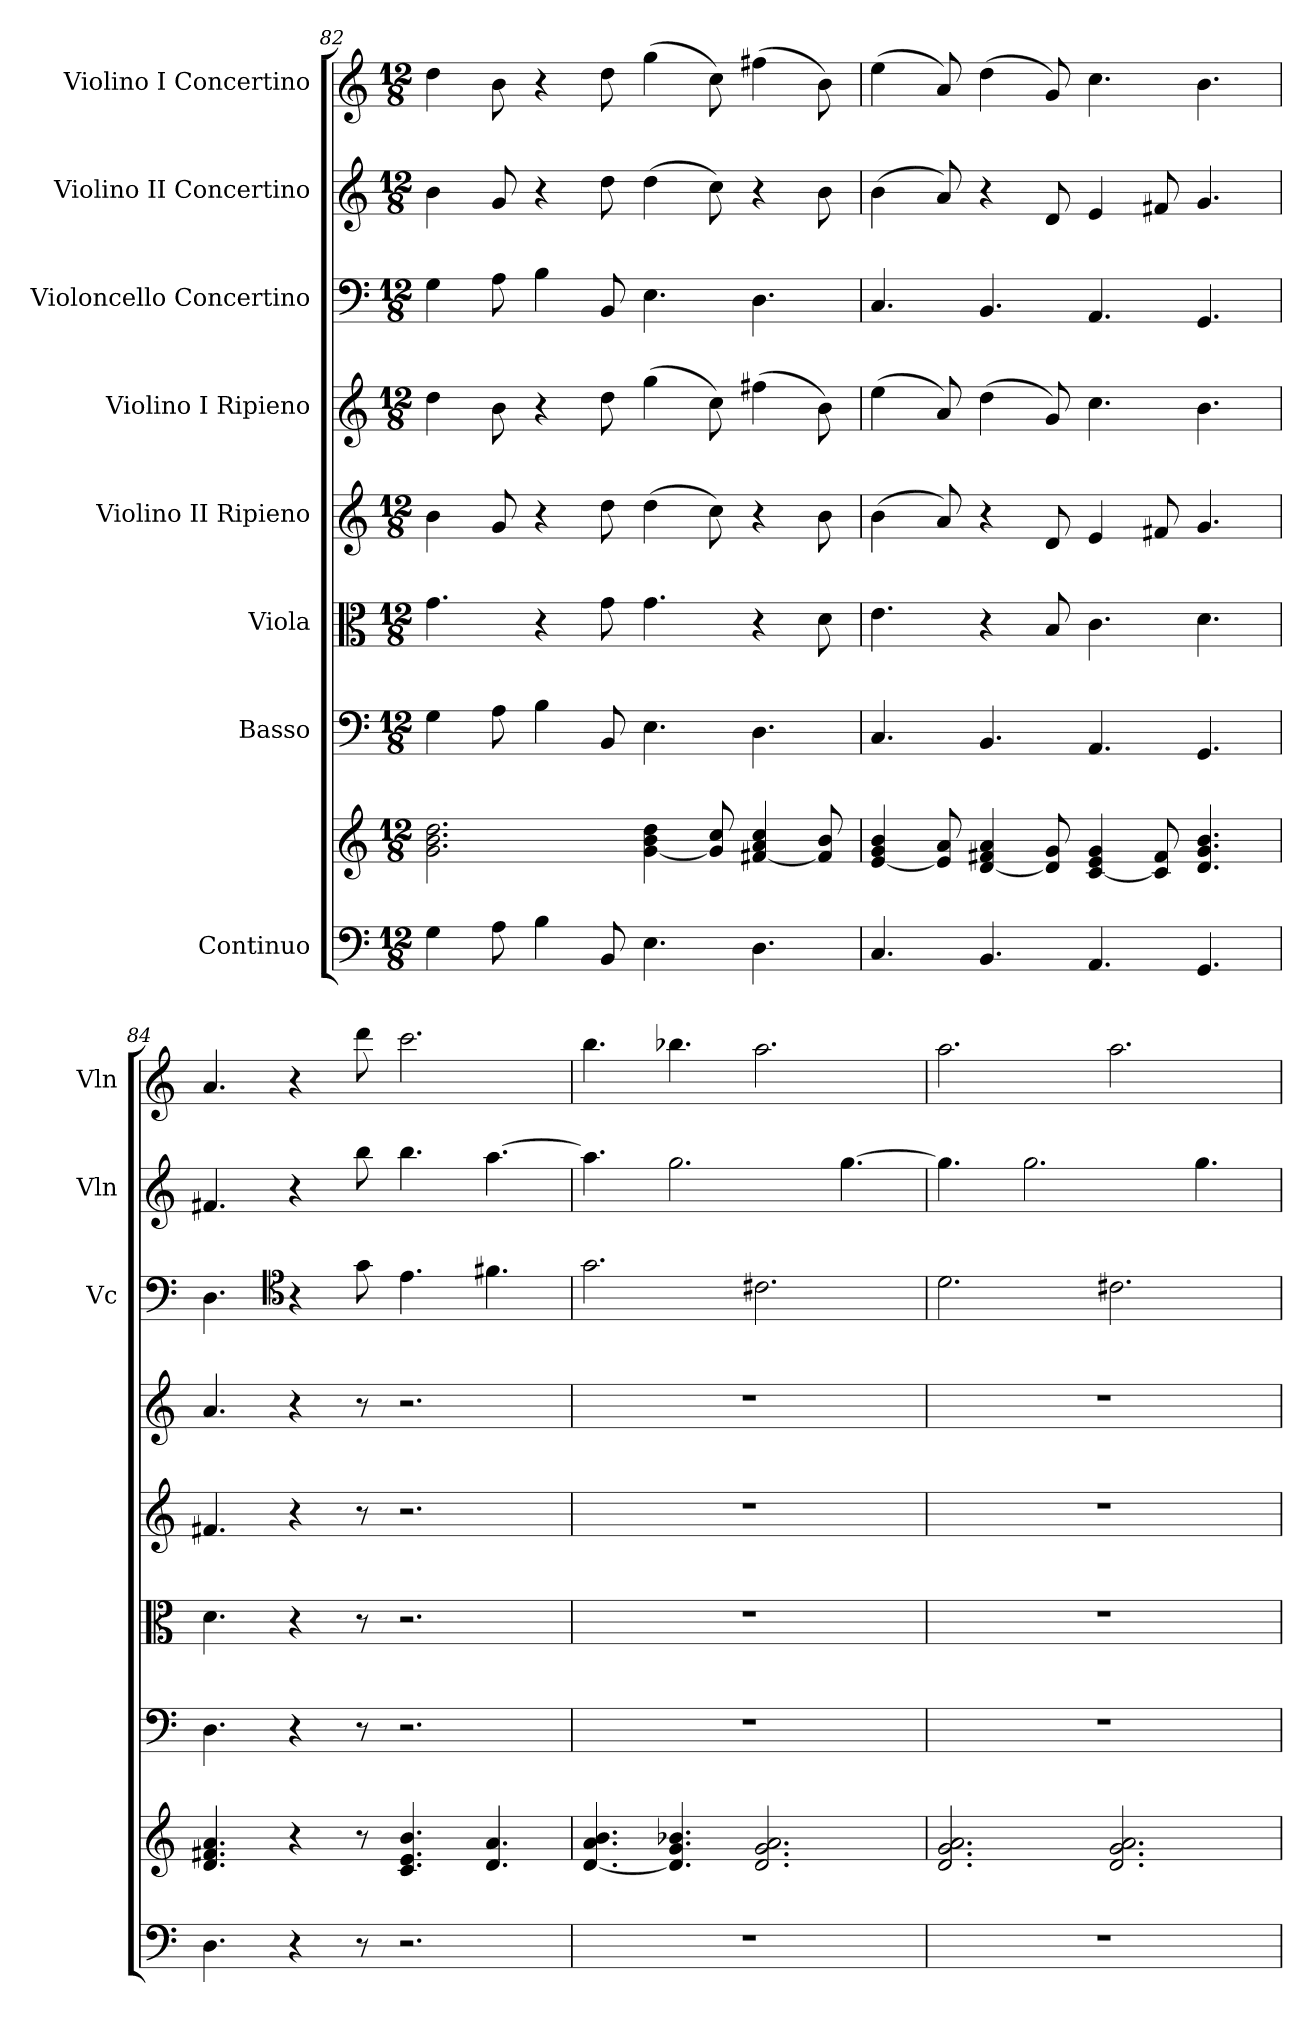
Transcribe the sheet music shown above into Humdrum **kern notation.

**kern	**kern	**kern	**kern	**kern	**kern	**kern	**kern	**kern
*part8	*part8	*part7	*part6	*part5	*part4	*part3	*part2	*part1
*staff9	*staff8	*staff7	*staff6	*staff5	*staff4	*staff3	*staff2	*staff1
*I"Continuo	*	*I"Basso	*I"Viola	*I"Violino II Ripieno	*I"Violino I Ripieno	*I"Violoncello Concertino	*I"Violino II Concertino	*I"Violino I Concertino
*	*	*	*	*	*	*I'Vc	*I'Vln	*I'Vln
*clefF4	*clefG2	*clefF4	*clefC3	*clefG2	*clefG2	*clefF4	*clefG2	*clefG2
*k[]	*k[]	*k[]	*k[]	*k[]	*k[]	*k[]	*k[]	*k[]
*M12/8	*M12/8	*M12/8	*M12/8	*M12/8	*M12/8	*M12/8	*M12/8	*M12/8
=82	=82	=82	=82	=82	=82	=82	=82	=82
4G\	2.g\ 2.b\ 2.dd\	4G\	4.g\	4b\	4dd\	4G\	4b\	4dd\
8A\	.	8A\	.	8g/	8b\	8A\	8g/	8b\
4B\	.	4B\	4r	4r	4r	4B\	4r	4r
8BB/	.	8BB/	8g\	8dd\	8dd\	8BB/	8dd\	8dd\
4.E\	[4g\ 4b\ 4dd\	4.E\	4.g\	(>4dd\	(>4gg\	4.E\	(>4dd\	(>4gg\
.	8g/] 8cc/	.	.	8cc\)	8cc\)	.	8cc\)	8cc\)
4.D\	[4f#X/ 4a/ 4cc/	4.D\	4r	4r	(>4ff#X\	4.D\	4r	(>4ff#X\
.	8f#/] 8b/	.	8d\	8b\	8b\)	.	8b\	8b\)
=83	=83	=83	=83	=83	=83	=83	=83	=83
4.C/	[4e/ 4g/ 4b/	4.C/	4.e\	(>4b\	(>4ee\	4.C/	(>4b\	(>4ee\
.	8e/] 8a/	.	.	8a/)	8a/)	.	8a/)	8a/)
4.BB/	[4d/ 4f#X/ 4a/	4.BB/	4r	4r	(>4dd\	4.BB/	4r	(>4dd\
.	8d/] 8g/	.	8B/	8d/	8g/)	.	8d/	8g/)
4.AA/	[4c/ 4e/ 4g/	4.AA/	4.c\	4e/	4.cc\	4.AA/	4e/	4.cc\
.	8c/] 8f#/	.	.	8f#X/	.	.	8f#X/	.
4.GG/	4.d/ 4.g/ 4.b/	4.GG/	4.d\	4.g/	4.b\	4.GG/	4.g/	4.b\
=84	=84	=84	=84	=84	=84	=84	=84	=84
4.D\	4.d/ 4.f#X/ 4.a/	4.D\	4.d\	4.f#X/	4.a/	4.D\	4.f#X/	4.a/
*	*	*	*	*	*	*clefC4	*	*
4r	4r	4r	4r	4r	4r	4r	4r	4r
8r	8r	8r	8r	8r	8r	8g\	8bb\	8ddd\
2.r	4.c/ 4.e/ 4.b/	2.r	2.r	2.r	2.r	4.e\	4.bb\	2.ccc\
.	4.d/ 4.a/	.	.	.	.	4.f#X\	[4.aa\	.
=85	=85	=85	=85	=85	=85	=85	=85	=85
1.r	[4.d/ 4.a/ 4.b/	1.r	1.r	1.r	1.r	2.g\	4.aa\]	4.bb\
.	4.d/] 4.g/ 4.b-X/	.	.	.	.	.	2.gg\	4.bb-X\
.	2.d/ 2.g/ 2.a/	.	.	.	.	2.c#X\	.	2.aa\
.	.	.	.	.	.	.	[4.gg\	.
=86	=86	=86	=86	=86	=86	=86	=86	=86
1.r	2.d/ 2.g/ 2.a/	1.r	1.r	1.r	1.r	2.d\	4.gg\]	2.aa\
.	.	.	.	.	.	.	2.gg\	.
.	2.d/ 2.g/ 2.a/	.	.	.	.	2.c#X\	.	2.aa\
.	.	.	.	.	.	.	4.gg\	.
=	=	=	=	=	=	=	=	=
*-	*-	*-	*-	*-	*-	*-	*-	*-
